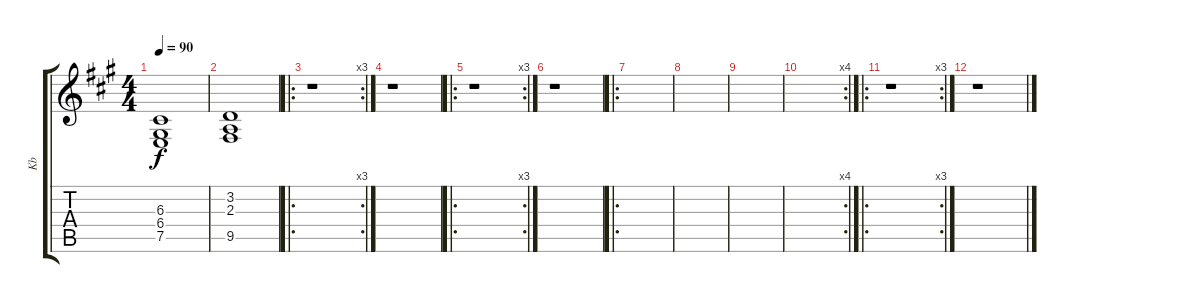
\track ("Kb" "Kb") {instrument electricgrandpiano}
\staff {score tabs}
\tuning (E4 B3 G3 D3 A2 E2) {hide}
\ts (4 4)
\tempo 90
\clef g2
\ks a
(6.3 6.4 7.5).1{dy f} |
(3.2 2.3 9.5).1 |
\ro
\rc 3
r.1 |
r.1 |
\ro
\rc 3
r.1 |
r.1 |
\ro
|
|
|
\rc 4
|
\ro
\rc 3
r.1 |
r.1
